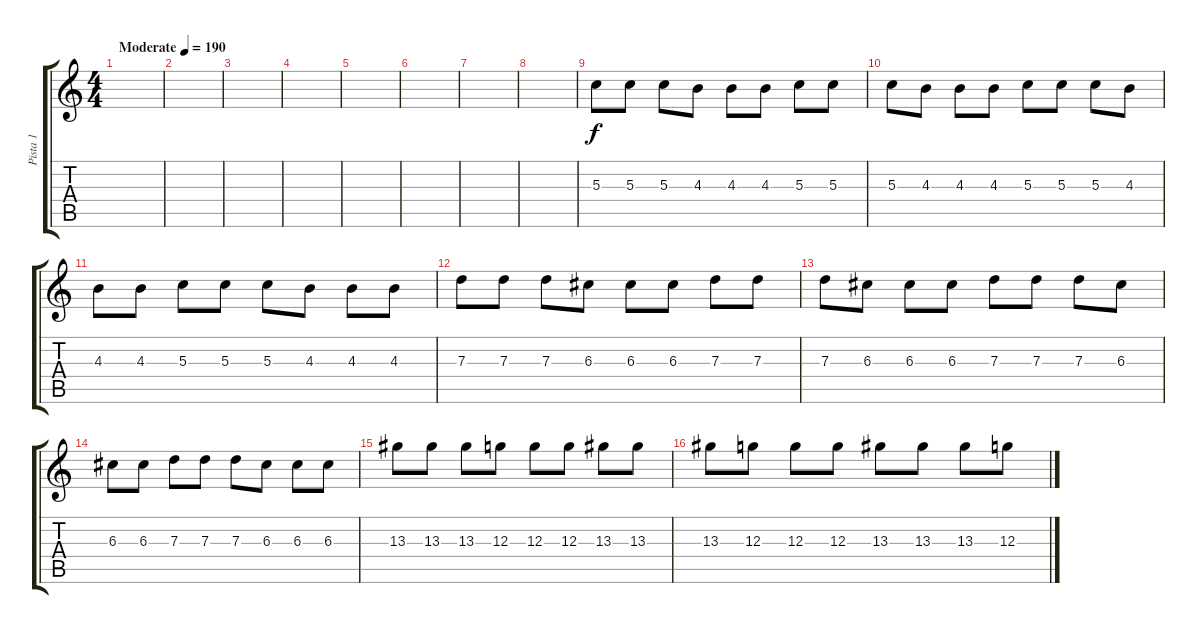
\track ("Pista 1" "Pista 1") {instrument distortionguitar}
\staff {score tabs}
\tuning (E4 B3 G3 D3 A2 E2) {hide}
\ts (4 4)
\tempo (190 "Moderate")
\clef g2
\ks c
|
|
|
|
|
|
|
|
5.3.8 5.3.8 5.3.8 4.3.8 4.3.8 4.3.8 5.3.8 5.3.8 |
5.3.8 4.3.8 4.3.8 4.3.8 5.3.8 5.3.8 5.3.8 4.3.8 |
4.3.8 4.3.8 5.3.8 5.3.8 5.3.8 4.3.8 4.3.8 4.3.8 |
7.3.8 7.3.8 7.3.8 6.3.8 6.3.8 6.3.8 7.3.8 7.3.8 |
7.3.8 6.3.8 6.3.8 6.3.8 7.3.8 7.3.8 7.3.8 6.3.8 |
6.3.8 6.3.8 7.3.8 7.3.8 7.3.8 6.3.8 6.3.8 6.3.8 |
13.3.8 13.3.8 13.3.8 12.3.8 12.3.8 12.3.8 13.3.8 13.3.8 |
13.3.8 12.3.8 12.3.8 12.3.8 13.3.8 13.3.8 13.3.8 12.3.8
